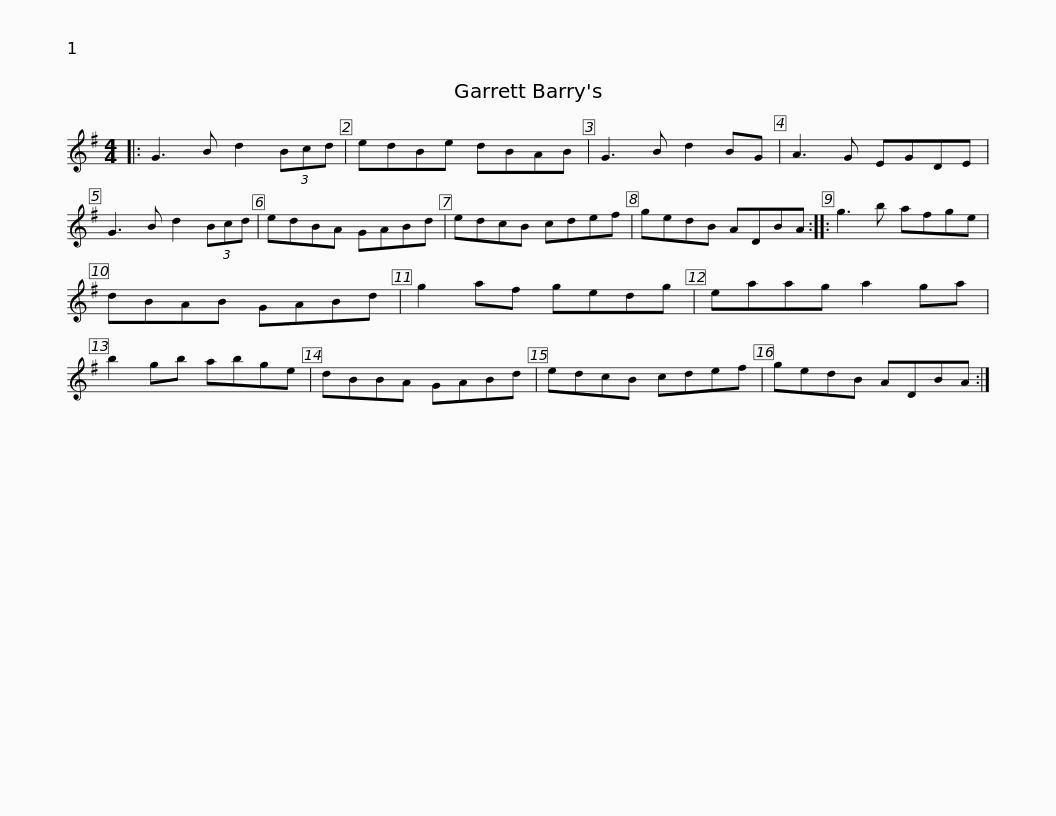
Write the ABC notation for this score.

X:1
L:1/8
M:4/4
I:linebreak $
K:G
V:1 treble
V:1
|: G3 B d2 (3Bcd | edBe dBAB | G3 B d2 BG | A3 G EGDE | G3 B d2 (3Bcd | %5
 edBA GABd |$ edcB cdef | gedB ADBA :: g3 b afge | dBAB GABd | %10
 g2 af gedg |$ eaag a2 ga | b2 gb abge | dBBA GABd | edcB cdef | %15
 gedB ADBA :| %16
